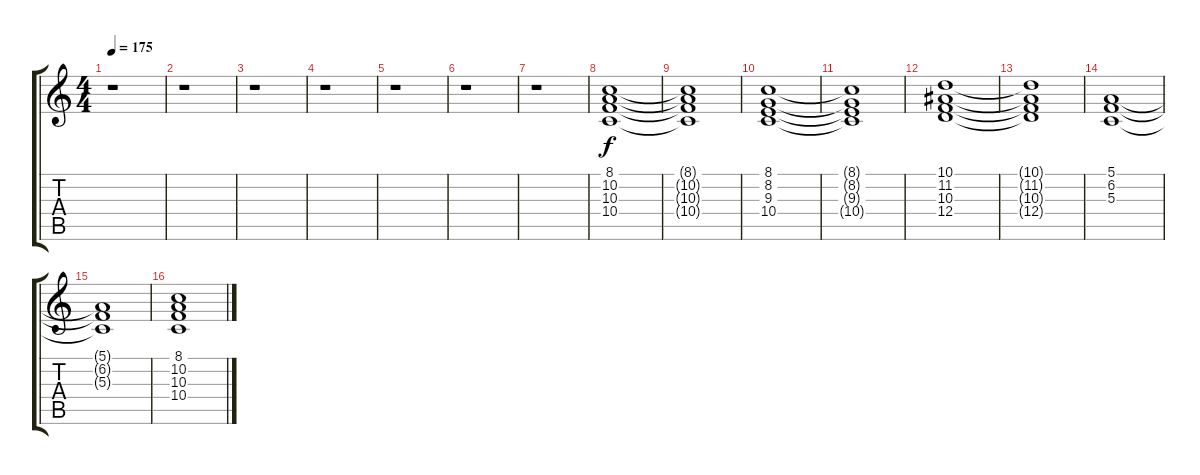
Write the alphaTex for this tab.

\track "" {instrument stringensemble1}
\staff {score tabs}
\tuning (E4 B3 G3 D3 A2 E2) {hide}
\ts (4 4)
\tempo 175
\clef g2
\ks c
r.1{dy f} |
r.1 |
r.1 |
r.1 |
r.1 |
r.1 |
r.1 |
(8.1 10.2 10.3 10.4).1 |
(8.1{t} 10.2{t} 10.3{t} 10.4{t}).1 |
(8.1 8.2 9.3 10.4).1 |
(8.1{t} 8.2{t} 9.3{t} 10.4{t}).1 |
(10.1 11.2 10.3 12.4).1 |
(10.1{t} 11.2{t} 10.3{t} 12.4{t}).1 |
(5.1 6.2 5.3).1 |
(5.1{t} 6.2{t} 5.3{t}).1 |
(8.1 10.2 10.3 10.4).1
